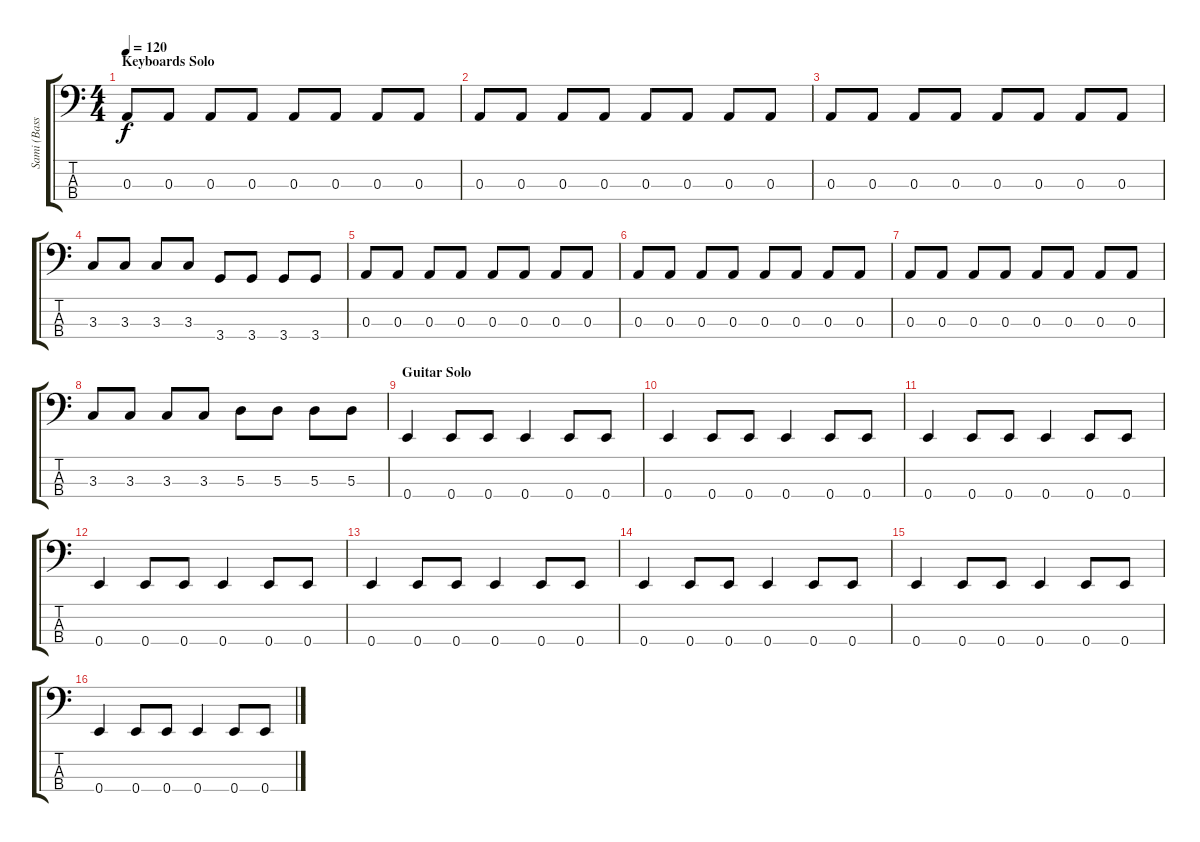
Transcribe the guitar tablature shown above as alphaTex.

\track ("Sami (Bass)" "Sami (Bass") {instrument electricbassfinger}
\staff {score tabs}
\tuning (G2 D2 A1 E1) {hide}
\ts (4 4)
\section ("" "Keyboards Solo")
\tempo 120
\clef f4
\ks c
0.3.8{dy f} 0.3.8 0.3.8 0.3.8 0.3.8 0.3.8 0.3.8 0.3.8 |
0.3.8 0.3.8 0.3.8 0.3.8 0.3.8 0.3.8 0.3.8 0.3.8 |
0.3.8 0.3.8 0.3.8 0.3.8 0.3.8 0.3.8 0.3.8 0.3.8 |
3.3.8 3.3.8 3.3.8 3.3.8 3.4.8 3.4.8 3.4.8 3.4.8 |
0.3.8 0.3.8 0.3.8 0.3.8 0.3.8 0.3.8 0.3.8 0.3.8 |
0.3.8 0.3.8 0.3.8 0.3.8 0.3.8 0.3.8 0.3.8 0.3.8 |
0.3.8 0.3.8 0.3.8 0.3.8 0.3.8 0.3.8 0.3.8 0.3.8 |
3.3.8 3.3.8 3.3.8 3.3.8 5.3.8 5.3.8 5.3.8 5.3.8 |
\section ("" "Guitar Solo")
0.4.4 0.4.8 0.4.8 0.4.4 0.4.8 0.4.8 |
0.4.4 0.4.8 0.4.8 0.4.4 0.4.8 0.4.8 |
0.4.4 0.4.8 0.4.8 0.4.4 0.4.8 0.4.8 |
0.4.4 0.4.8 0.4.8 0.4.4 0.4.8 0.4.8 |
0.4.4 0.4.8 0.4.8 0.4.4 0.4.8 0.4.8 |
0.4.4 0.4.8 0.4.8 0.4.4 0.4.8 0.4.8 |
0.4.4 0.4.8 0.4.8 0.4.4 0.4.8 0.4.8 |
0.4.4 0.4.8 0.4.8 0.4.4 0.4.8 0.4.8
